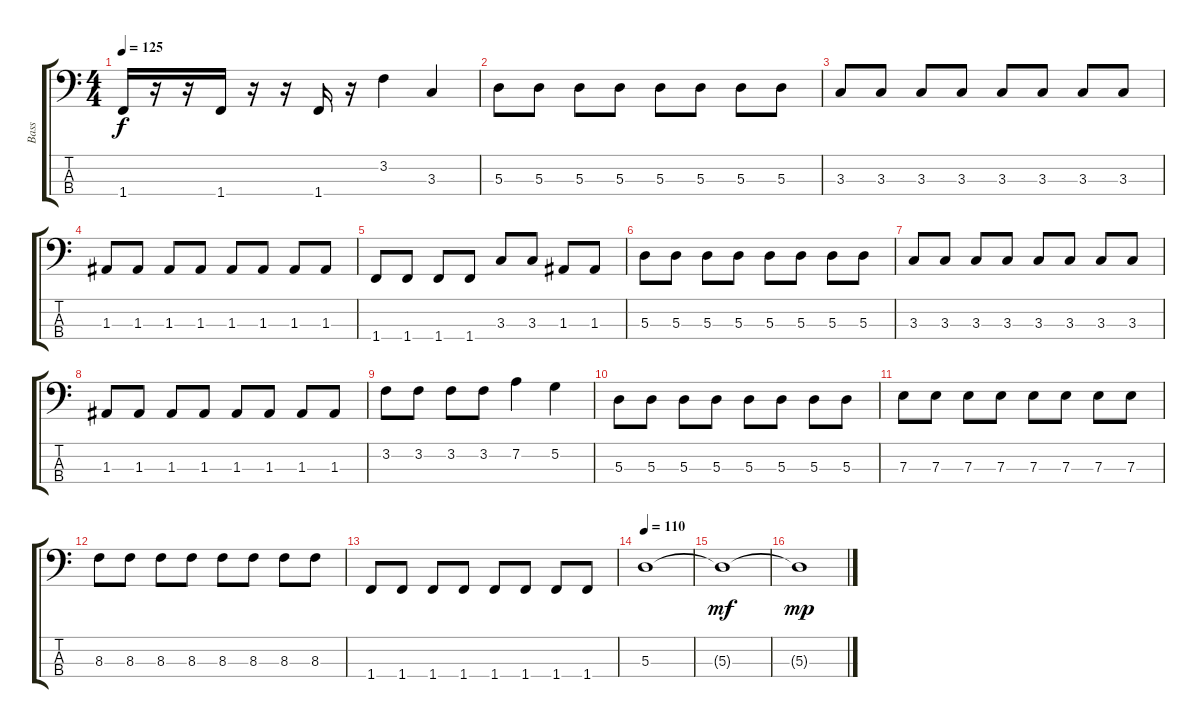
\track ("Bass" "Bass") {instrument electricbasspick}
\staff {score tabs}
\tuning (G2 D2 A1 E1) {hide}
\ts (4 4)
\tempo 125
\clef f4
\ks c
1.4.16{dy f} r.16 r.16 1.4.16 r.16 r.16 1.4.16 r.16 3.2.4 3.3.4 |
5.3.8 5.3.8 5.3.8 5.3.8 5.3.8 5.3.8 5.3.8 5.3.8 |
3.3.8 3.3.8 3.3.8 3.3.8 3.3.8 3.3.8 3.3.8 3.3.8 |
1.3.8 1.3.8 1.3.8 1.3.8 1.3.8 1.3.8 1.3.8 1.3.8 |
1.4.8 1.4.8 1.4.8 1.4.8 3.3.8 3.3.8 1.3.8 1.3.8 |
5.3.8 5.3.8 5.3.8 5.3.8 5.3.8 5.3.8 5.3.8 5.3.8 |
3.3.8 3.3.8 3.3.8 3.3.8 3.3.8 3.3.8 3.3.8 3.3.8 |
1.3.8 1.3.8 1.3.8 1.3.8 1.3.8 1.3.8 1.3.8 1.3.8 |
3.2.8 3.2.8 3.2.8 3.2.8 7.2.4 5.2.4 |
5.3.8 5.3.8 5.3.8 5.3.8 5.3.8 5.3.8 5.3.8 5.3.8 |
7.3.8 7.3.8 7.3.8 7.3.8 7.3.8 7.3.8 7.3.8 7.3.8 |
8.3.8 8.3.8 8.3.8 8.3.8 8.3.8 8.3.8 8.3.8 8.3.8 |
1.4.8 1.4.8 1.4.8 1.4.8 1.4.8 1.4.8 1.4.8 1.4.8 |
\tempo 110
5.3.1{volume 0} |
5.3{t}.1{dy mf} |
5.3{t}.1{dy mp}
